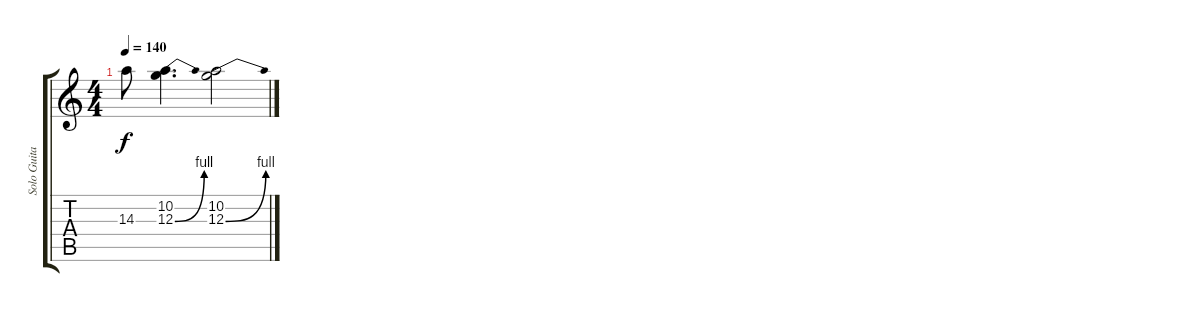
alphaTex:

\track ("Solo Guitar1 - John Frusciante" "Solo Guita") {instrument electricguitarjazz}
\staff {score tabs}
\tuning (E4 B3 G3 D3 A2 E2) {hide}
\ts (4 4)
\tempo 140
\clef g2
\ks c
14.3{t}.8{dy f} (10.2 12.3{be (bend 0 0 60 4)}).4{d} (10.2 12.3{be (bend 0 0 60 4)}).2
